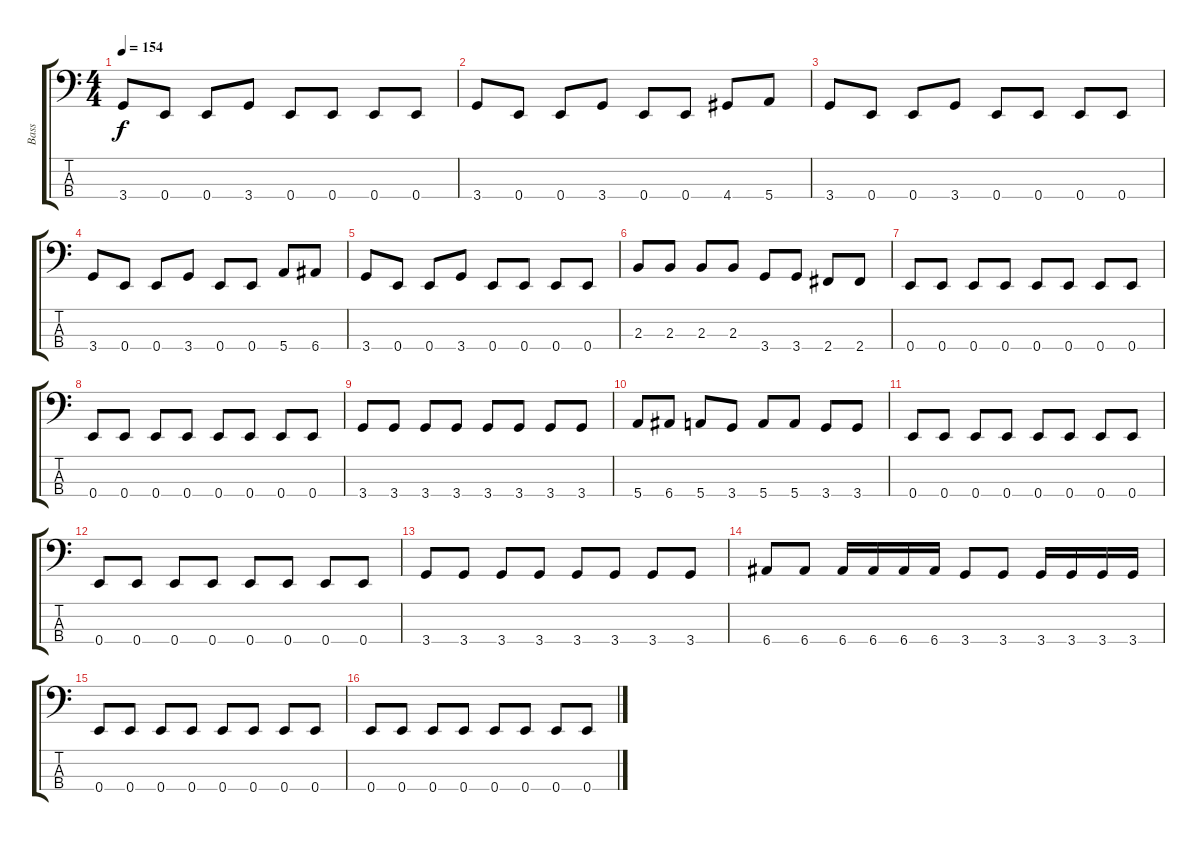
\track ("Bass" "Bass") {instrument electricbasspick}
\staff {score tabs}
\tuning (G2 D2 A1 E1) {hide}
\ts (4 4)
\tempo 154
\clef f4
\ks c
3.4.8{dy f} 0.4.8 0.4.8 3.4.8 0.4.8 0.4.8 0.4.8 0.4.8 |
3.4.8 0.4.8 0.4.8 3.4.8 0.4.8 0.4.8 4.4.8 5.4.8 |
3.4.8 0.4.8 0.4.8 3.4.8 0.4.8 0.4.8 0.4.8 0.4.8 |
3.4.8 0.4.8 0.4.8 3.4.8 0.4.8 0.4.8 5.4.8 6.4.8 |
3.4.8 0.4.8 0.4.8 3.4.8 0.4.8 0.4.8 0.4.8 0.4.8 |
2.3.8 2.3.8 2.3.8 2.3.8 3.4.8 3.4.8 2.4.8 2.4.8 |
0.4.8 0.4.8 0.4.8 0.4.8 0.4.8 0.4.8 0.4.8 0.4.8 |
0.4.8 0.4.8 0.4.8 0.4.8 0.4.8 0.4.8 0.4.8 0.4.8 |
3.4.8 3.4.8 3.4.8 3.4.8 3.4.8 3.4.8 3.4.8 3.4.8 |
5.4.8 6.4.8 5.4.8 3.4.8 5.4.8 5.4.8 3.4.8 3.4.8 |
0.4.8 0.4.8 0.4.8 0.4.8 0.4.8 0.4.8 0.4.8 0.4.8 |
0.4.8 0.4.8 0.4.8 0.4.8 0.4.8 0.4.8 0.4.8 0.4.8 |
3.4.8 3.4.8 3.4.8 3.4.8 3.4.8 3.4.8 3.4.8 3.4.8 |
6.4.8 6.4.8 6.4.16 6.4.16 6.4.16 6.4.16 3.4.8 3.4.8 3.4.16 3.4.16 3.4.16 3.4.16 |
0.4.8 0.4.8 0.4.8 0.4.8 0.4.8 0.4.8 0.4.8 0.4.8 |
0.4.8 0.4.8 0.4.8 0.4.8 0.4.8 0.4.8 0.4.8 0.4.8
